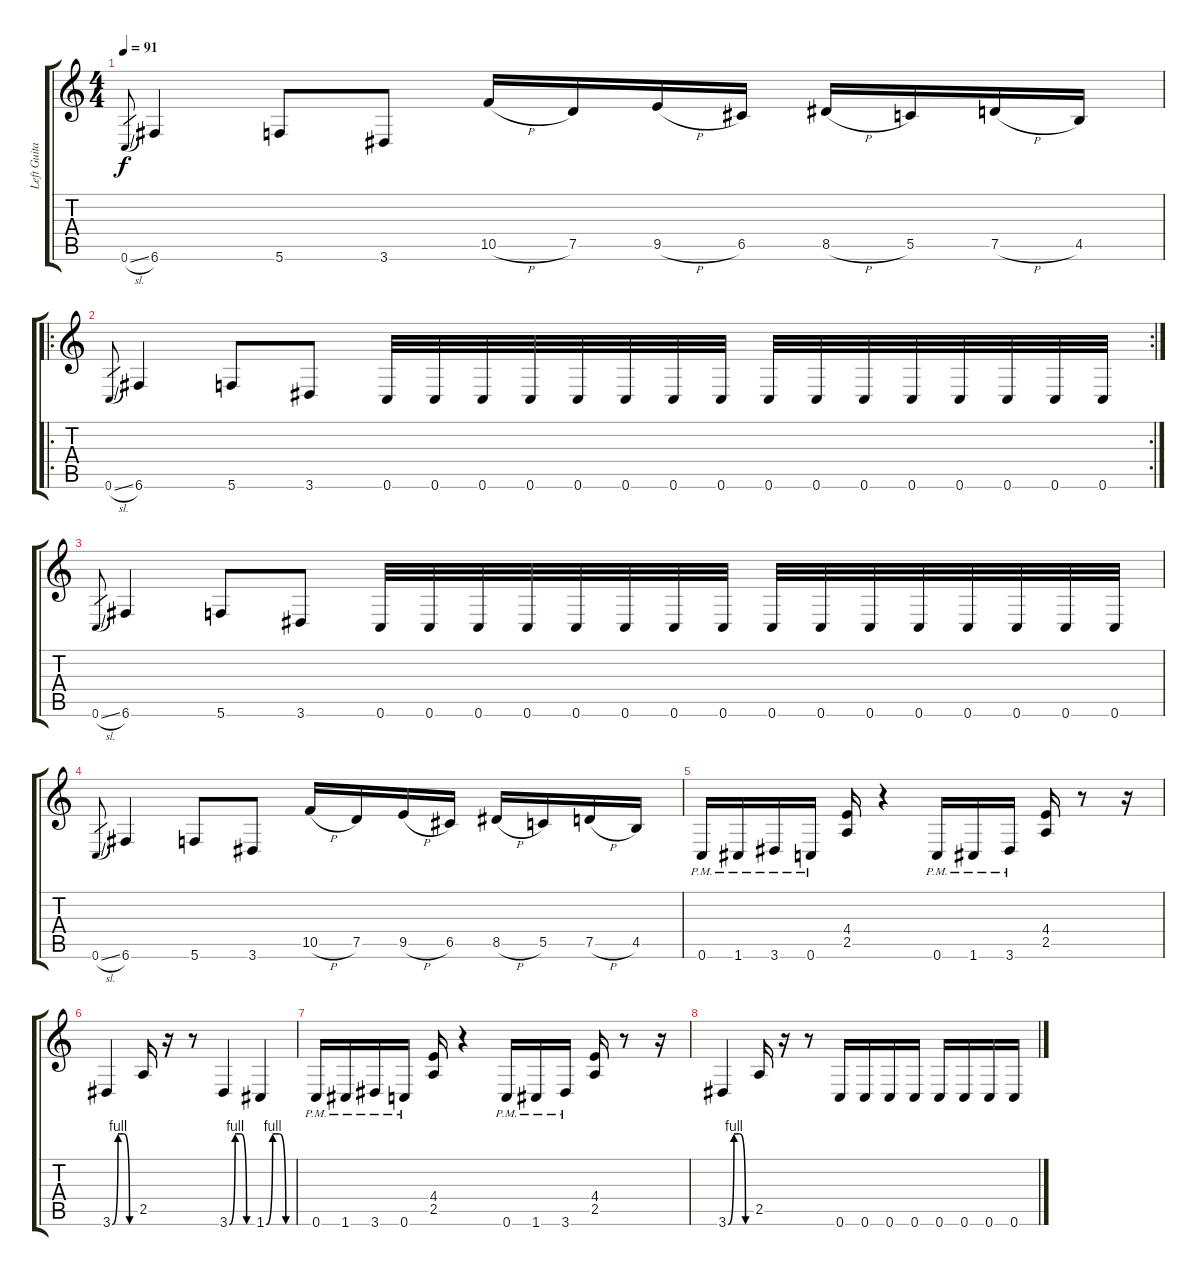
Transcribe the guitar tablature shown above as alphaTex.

\track ("Left Guitar" "Left Guita") {instrument distortionguitar}
\staff {score tabs}
\tuning (D4 A3 F3 C3 G2 C2) {hide}
\ts (4 4)
\tempo 91
\clef g2
\ks c
0.6{sl}.8{gr dy f} 6.6.4 5.6.8 3.6.8 10.5{h}.16 7.5.16 9.5{h}.16 6.5.16 8.5{h}.16 5.5.16 7.5{h}.16 4.5.16 |
\ro
\rc 2
0.6{sl}.8{gr} 6.6.4 5.6.8 3.6.8 0.6.32 0.6.32 0.6.32 0.6.32 0.6.32 0.6.32 0.6.32 0.6.32 0.6.32 0.6.32 0.6.32 0.6.32 0.6.32 0.6.32 0.6.32 0.6.32 |
0.6{sl}.8{gr} 6.6.4 5.6.8 3.6.8 0.6.32 0.6.32 0.6.32 0.6.32 0.6.32 0.6.32 0.6.32 0.6.32 0.6.32 0.6.32 0.6.32 0.6.32 0.6.32 0.6.32 0.6.32 0.6.32 |
0.6{sl}.8{gr} 6.6.4 5.6.8 3.6.8 10.5{h}.16 7.5.16 9.5{h}.16 6.5.16 8.5{h}.16 5.5.16 7.5{h}.16 4.5.16 |
0.6{pm}.16 1.6{pm}.16 3.6{pm}.16 0.6{pm}.16 (4.4 2.5).16 r.4 0.6{pm}.16 1.6{pm}.16 3.6{pm}.16 (4.4 2.5).16 r.8 r.16 |
3.6{be (custom 0 0 15 4 30 4 45 0 60 0)}.4 2.5.16 r.16 r.8 3.6{be (custom 0 0 15 4 30 4 45 0 60 0)}.4 1.6{be (custom 0 0 15 4 30 4 45 0 60 0)}.4 |
0.6{pm}.16 1.6{pm}.16 3.6{pm}.16 0.6{pm}.16 (4.4 2.5).16 r.4 0.6{pm}.16 1.6{pm}.16 3.6{pm}.16 (4.4 2.5).16 r.8 r.16 |
3.6{be (custom 0 0 15 4 30 4 45 0 60 0)}.4 2.5.16 r.16 r.8 0.6.16 0.6.16 0.6.16 0.6.16 0.6.16 0.6.16 0.6.16 0.6.16
